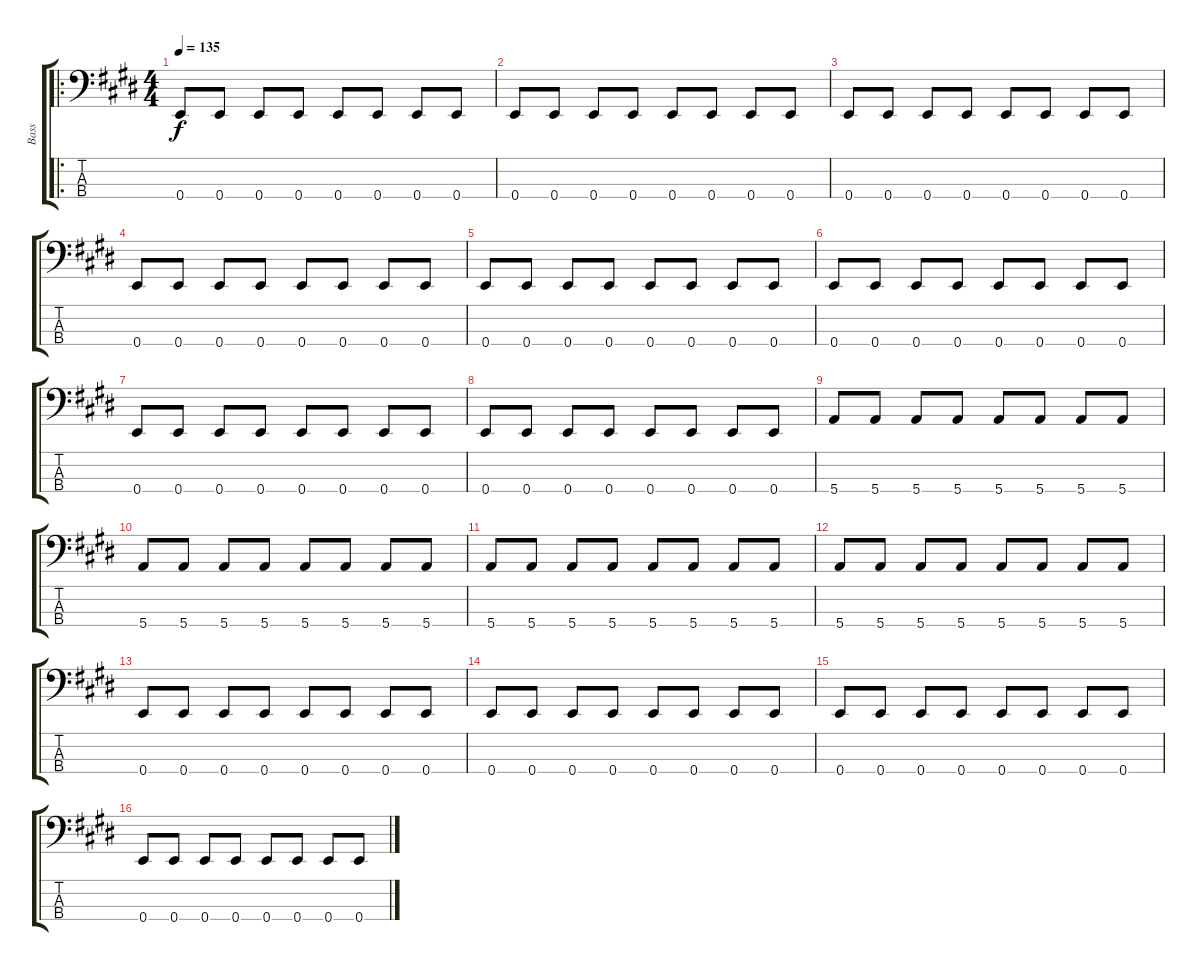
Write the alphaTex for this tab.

\track ("Bass" "Bass") {instrument electricbassfinger}
\staff {score tabs}
\tuning (G2 D2 A1 E1) {hide}
\ro
\ts (4 4)
\tempo 135
\clef f4
\ks e
0.4.8{dy f} 0.4.8 0.4.8 0.4.8 0.4.8 0.4.8 0.4.8 0.4.8 |
0.4.8 0.4.8 0.4.8 0.4.8 0.4.8 0.4.8 0.4.8 0.4.8 |
0.4.8 0.4.8 0.4.8 0.4.8 0.4.8 0.4.8 0.4.8 0.4.8 |
0.4.8 0.4.8 0.4.8 0.4.8 0.4.8 0.4.8 0.4.8 0.4.8 |
0.4.8 0.4.8 0.4.8 0.4.8 0.4.8 0.4.8 0.4.8 0.4.8 |
0.4.8 0.4.8 0.4.8 0.4.8 0.4.8 0.4.8 0.4.8 0.4.8 |
0.4.8 0.4.8 0.4.8 0.4.8 0.4.8 0.4.8 0.4.8 0.4.8 |
0.4.8 0.4.8 0.4.8 0.4.8 0.4.8 0.4.8 0.4.8 0.4.8 |
5.4.8 5.4.8 5.4.8 5.4.8 5.4.8 5.4.8 5.4.8 5.4.8 |
5.4.8 5.4.8 5.4.8 5.4.8 5.4.8 5.4.8 5.4.8 5.4.8 |
5.4.8 5.4.8 5.4.8 5.4.8 5.4.8 5.4.8 5.4.8 5.4.8 |
5.4.8 5.4.8 5.4.8 5.4.8 5.4.8 5.4.8 5.4.8 5.4.8 |
0.4.8 0.4.8 0.4.8 0.4.8 0.4.8 0.4.8 0.4.8 0.4.8 |
0.4.8 0.4.8 0.4.8 0.4.8 0.4.8 0.4.8 0.4.8 0.4.8 |
0.4.8 0.4.8 0.4.8 0.4.8 0.4.8 0.4.8 0.4.8 0.4.8 |
0.4.8 0.4.8 0.4.8 0.4.8 0.4.8 0.4.8 0.4.8 0.4.8
